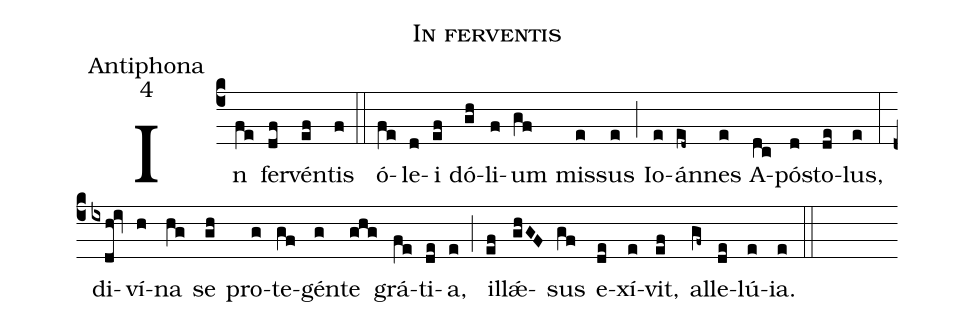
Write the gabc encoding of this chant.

name:In ferventis;
office-part:Antiphona;
mode:4;
%%
(c4) In(fe) fer(df)vén(ef)tis(f) (::)
ó(fe)le(d)i(ef) dó(gh)li(f)um(gf) mis(e)sus(e) (;) Io(e)án(ed~)nes(e) A(dc)pó(d)sto(de)lus,(e) (:)
di(ixdh!iv)ví(h)na(hg) se(gh) pro(g)te(gf)gén(g)te(ghg) grá(fe)ti(de)a,(e) (;) il(ef)l{<sp>'ae</sp>}(ghGF)sus(gf) e(de)xí(e)vit,(ef) al(gf~)le(de)lú(e)ia.(e) (::)
